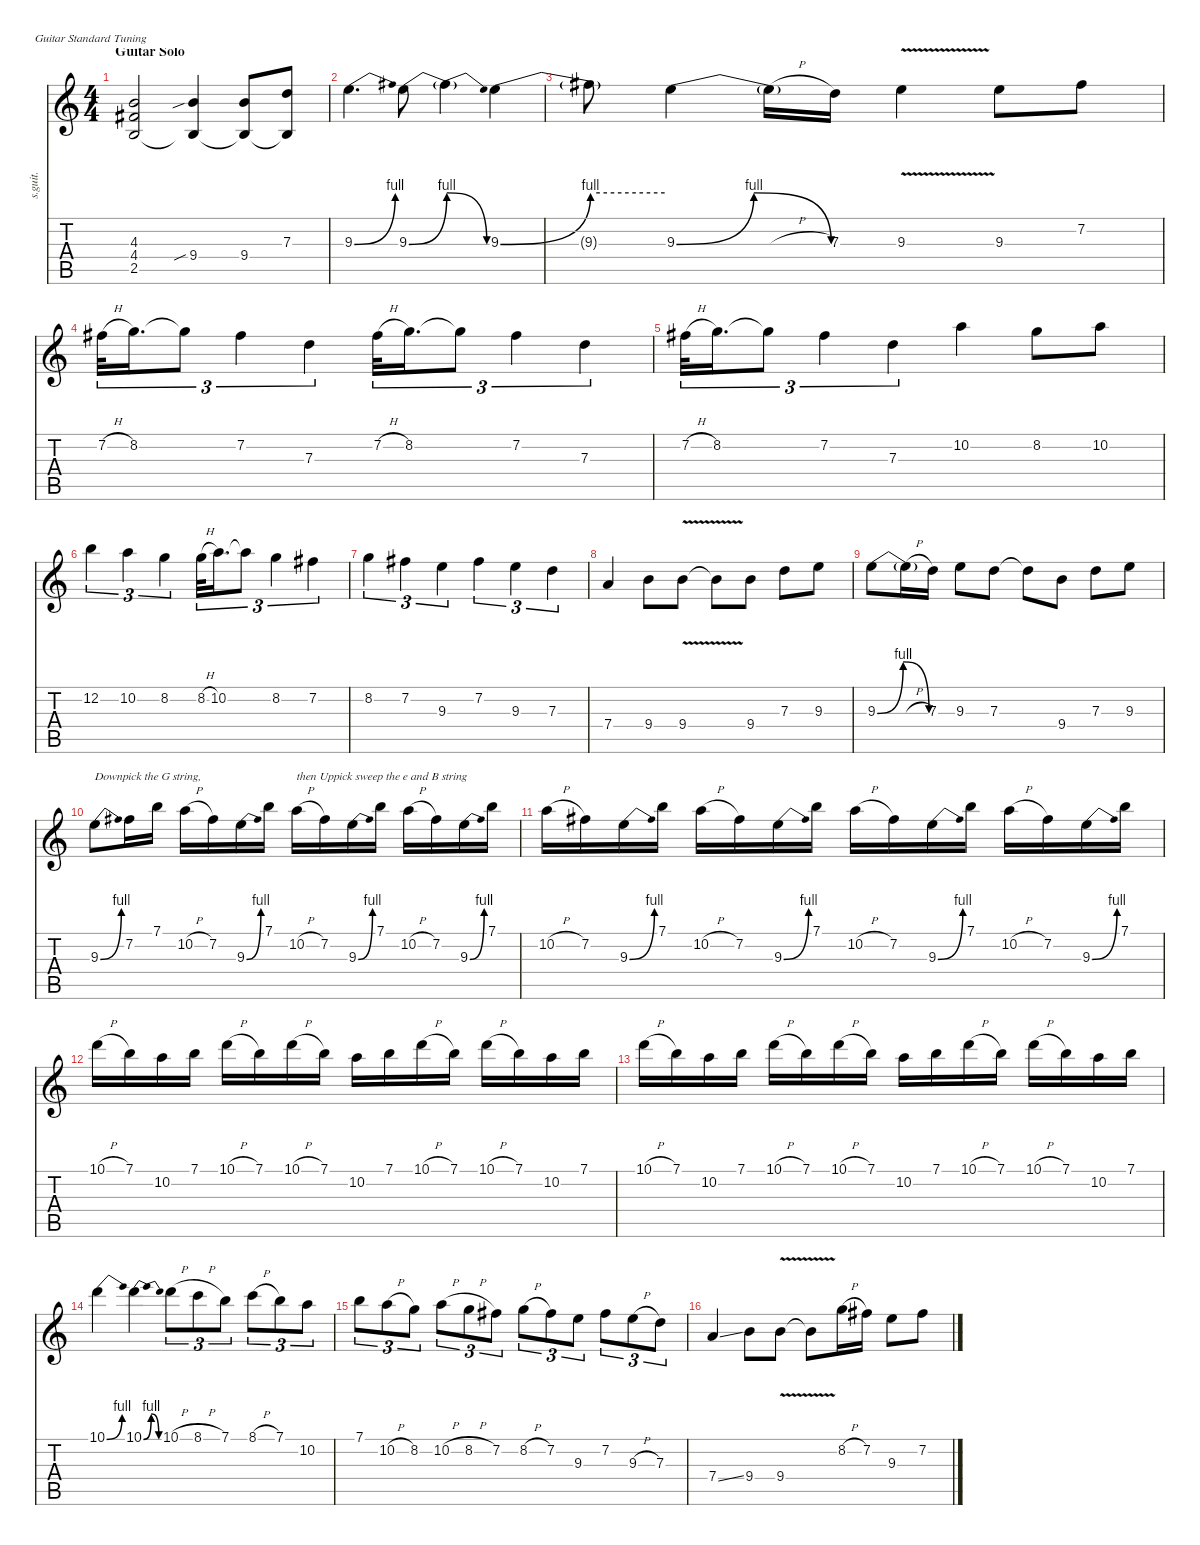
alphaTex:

\defaultSystemsLayout 4
\hideDynamics
\bracketExtendMode nobrackets
\track ("Kirk Hammett - Lead Guitar" "s.guit.") {instrument distortionguitar}
\staff {score tabs}
\tuning (E4 B3 G3 D3 A2 E2)
\ts (4 4)
\section ("" "Guitar Solo")
\tempo (142 hide)
\clef g2
\ks c
(4.3{t} 4.4{t acc #} 2.5{t}).2{lyrics (0 "") lyrics (1 "") lyrics (2 "") lyrics (3 "") lyrics (4 "") dy f} (9.4{sib} 2.5{t}).4{lyrics (0 "") lyrics (1 "") lyrics (2 "") lyrics (3 "") lyrics (4 "") dy fff} (9.4 2.5{t}).8{lyrics (0 "") lyrics (1 "") lyrics (2 "") lyrics (3 "") lyrics (4 "")} (7.3 2.5{t}).8{lyrics (0 "") lyrics (1 "") lyrics (2 "") lyrics (3 "") lyrics (4 "")} |
9.3{be (bend 0 0 15 4)}.4{d lyrics (0 "") lyrics (1 "") lyrics (2 "") lyrics (3 "") lyrics (4 "")} 9.3{be (bend 0 0 15 4)}.8{lyrics (0 "") lyrics (1 "") lyrics (2 "") lyrics (3 "") lyrics (4 "")} 9.3{be (release 0 4 30 0) t}.4{lyrics (0 "") lyrics (1 "") lyrics (2 "") lyrics (3 "") lyrics (4 "")} 9.3{be (bend 0 0 15 4)}.4{lyrics (0 "") lyrics (1 "") lyrics (2 "") lyrics (3 "") lyrics (4 "")} |
9.3{be (hold 0 4 60 4) t}.8{lyrics (0 "") lyrics (1 "") lyrics (2 "") lyrics (3 "") lyrics (4 "")} 9.3{be (bendrelease 0 0 30 4 30 4 60 0)}.4{lyrics (0 "") lyrics (1 "") lyrics (2 "") lyrics (3 "") lyrics (4 "")} 9.3{h t}.16{lyrics (0 "") lyrics (1 "") lyrics (2 "") lyrics (3 "") lyrics (4 "")} 7.3.16{lyrics (0 "") lyrics (1 "") lyrics (2 "") lyrics (3 "") lyrics (4 "")} 9.3{v}.4{lyrics (0 "") lyrics (1 "") lyrics (2 "") lyrics (3 "") lyrics (4 "")} 9.3.8{lyrics (0 "") lyrics (1 "") lyrics (2 "") lyrics (3 "") lyrics (4 "")} 7.2{acc #}.8{lyrics (0 "") lyrics (1 "") lyrics (2 "") lyrics (3 "") lyrics (4 "")} |
7.2{h acc #}.32{tu (3 2) lyrics (0 "") lyrics (1 "") lyrics (2 "") lyrics (3 "") lyrics (4 "")} 8.2.16{d tu (3 2) lyrics (0 "") lyrics (1 "") lyrics (2 "") lyrics (3 "") lyrics (4 "")} 8.2{t}.8{tu (3 2) lyrics (0 "") lyrics (1 "") lyrics (2 "") lyrics (3 "") lyrics (4 "")} 7.2{acc #}.4{tu (3 2) lyrics (0 "") lyrics (1 "") lyrics (2 "") lyrics (3 "") lyrics (4 "")} 7.3.4{tu (3 2) lyrics (0 "") lyrics (1 "") lyrics (2 "") lyrics (3 "") lyrics (4 "")} 7.2{h acc #}.32{tu (3 2) lyrics (0 "") lyrics (1 "") lyrics (2 "") lyrics (3 "") lyrics (4 "")} 8.2.16{d tu (3 2) lyrics (0 "") lyrics (1 "") lyrics (2 "") lyrics (3 "") lyrics (4 "")} 8.2{t}.8{tu (3 2) lyrics (0 "") lyrics (1 "") lyrics (2 "") lyrics (3 "") lyrics (4 "")} 7.2{acc #}.4{tu (3 2) lyrics (0 "") lyrics (1 "") lyrics (2 "") lyrics (3 "") lyrics (4 "")} 7.3.4{tu (3 2) lyrics (0 "") lyrics (1 "") lyrics (2 "") lyrics (3 "") lyrics (4 "")} |
7.2{h acc #}.32{tu (3 2) lyrics (0 "") lyrics (1 "") lyrics (2 "") lyrics (3 "") lyrics (4 "")} 8.2.16{d tu (3 2) lyrics (0 "") lyrics (1 "") lyrics (2 "") lyrics (3 "") lyrics (4 "")} 8.2{t}.8{tu (3 2) lyrics (0 "") lyrics (1 "") lyrics (2 "") lyrics (3 "") lyrics (4 "")} 7.2{acc #}.4{tu (3 2) lyrics (0 "") lyrics (1 "") lyrics (2 "") lyrics (3 "") lyrics (4 "")} 7.3.4{tu (3 2) lyrics (0 "") lyrics (1 "") lyrics (2 "") lyrics (3 "") lyrics (4 "")} 10.2.4{lyrics (0 "") lyrics (1 "") lyrics (2 "") lyrics (3 "") lyrics (4 "")} 8.2.8{lyrics (0 "") lyrics (1 "") lyrics (2 "") lyrics (3 "") lyrics (4 "")} 10.2.8{lyrics (0 "") lyrics (1 "") lyrics (2 "") lyrics (3 "") lyrics (4 "")} |
12.2.4{tu (3 2) lyrics (0 "") lyrics (1 "") lyrics (2 "") lyrics (3 "") lyrics (4 "")} 10.2.4{tu (3 2) lyrics (0 "") lyrics (1 "") lyrics (2 "") lyrics (3 "") lyrics (4 "")} 8.2.4{tu (3 2) lyrics (0 "") lyrics (1 "") lyrics (2 "") lyrics (3 "") lyrics (4 "")} 8.2{h}.32{tu (3 2) lyrics (0 "") lyrics (1 "") lyrics (2 "") lyrics (3 "") lyrics (4 "")} 10.2.16{d tu (3 2) lyrics (0 "") lyrics (1 "") lyrics (2 "") lyrics (3 "") lyrics (4 "")} 10.2{t}.8{tu (3 2) lyrics (0 "") lyrics (1 "") lyrics (2 "") lyrics (3 "") lyrics (4 "")} 8.2.4{tu (3 2) lyrics (0 "") lyrics (1 "") lyrics (2 "") lyrics (3 "") lyrics (4 "")} 7.2{acc #}.4{tu (3 2) lyrics (0 "") lyrics (1 "") lyrics (2 "") lyrics (3 "") lyrics (4 "")} |
8.2.4{tu (3 2) lyrics (0 "") lyrics (1 "") lyrics (2 "") lyrics (3 "") lyrics (4 "")} 7.2{acc #}.4{tu (3 2) lyrics (0 "") lyrics (1 "") lyrics (2 "") lyrics (3 "") lyrics (4 "")} 9.3.4{tu (3 2) lyrics (0 "") lyrics (1 "") lyrics (2 "") lyrics (3 "") lyrics (4 "")} 7.2{acc #}.4{tu (3 2) lyrics (0 "") lyrics (1 "") lyrics (2 "") lyrics (3 "") lyrics (4 "")} 9.3.4{tu (3 2) lyrics (0 "") lyrics (1 "") lyrics (2 "") lyrics (3 "") lyrics (4 "")} 7.3.4{tu (3 2) lyrics (0 "") lyrics (1 "") lyrics (2 "") lyrics (3 "") lyrics (4 "")} |
7.4.4{lyrics (0 "") lyrics (1 "") lyrics (2 "") lyrics (3 "") lyrics (4 "")} 9.4.8{lyrics (0 "") lyrics (1 "") lyrics (2 "") lyrics (3 "") lyrics (4 "")} 9.4{v}.8{lyrics (0 "") lyrics (1 "") lyrics (2 "") lyrics (3 "") lyrics (4 "")} 9.4{v t}.8{lyrics (0 "") lyrics (1 "") lyrics (2 "") lyrics (3 "") lyrics (4 "")} 9.4.8{lyrics (0 "") lyrics (1 "") lyrics (2 "") lyrics (3 "") lyrics (4 "")} 7.3.8{lyrics (0 "") lyrics (1 "") lyrics (2 "") lyrics (3 "") lyrics (4 "")} 9.3.8{lyrics (0 "") lyrics (1 "") lyrics (2 "") lyrics (3 "") lyrics (4 "")} |
9.3{be (bendrelease 0 0 30 4 30 4 60 0)}.8{lyrics (0 "") lyrics (1 "") lyrics (2 "") lyrics (3 "") lyrics (4 "")} 9.3{h t}.16{lyrics (0 "") lyrics (1 "") lyrics (2 "") lyrics (3 "") lyrics (4 "")} 7.3.16{lyrics (0 "") lyrics (1 "") lyrics (2 "") lyrics (3 "") lyrics (4 "")} 9.3.8{lyrics (0 "") lyrics (1 "") lyrics (2 "") lyrics (3 "") lyrics (4 "")} 7.3.8{lyrics (0 "") lyrics (1 "") lyrics (2 "") lyrics (3 "") lyrics (4 "")} 7.3{t}.8{lyrics (0 "") lyrics (1 "") lyrics (2 "") lyrics (3 "") lyrics (4 "")} 9.4.8{lyrics (0 "") lyrics (1 "") lyrics (2 "") lyrics (3 "") lyrics (4 "")} 7.3.8{lyrics (0 "") lyrics (1 "") lyrics (2 "") lyrics (3 "") lyrics (4 "")} 9.3.8{lyrics (0 "") lyrics (1 "") lyrics (2 "") lyrics (3 "") lyrics (4 "")} |
9.3{be (bend 0 0 15 4)}.8{txt "Downpick the G string," lyrics (0 "") lyrics (1 "") lyrics (2 "") lyrics (3 "") lyrics (4 "")} 7.2{acc #}.16{lyrics (0 "") lyrics (1 "") lyrics (2 "") lyrics (3 "") lyrics (4 "")} 7.1.16{lyrics (0 "") lyrics (1 "") lyrics (2 "") lyrics (3 "") lyrics (4 "")} 10.2{h}.16{lyrics (0 "") lyrics (1 "") lyrics (2 "") lyrics (3 "") lyrics (4 "")} 7.2{acc #}.16{lyrics (0 "") lyrics (1 "") lyrics (2 "") lyrics (3 "") lyrics (4 "")} 9.3{be (bend 0 0 15 4)}.16{lyrics (0 "") lyrics (1 "") lyrics (2 "") lyrics (3 "") lyrics (4 "")} 7.1.16{lyrics (0 "") lyrics (1 "") lyrics (2 "") lyrics (3 "") lyrics (4 "")} 10.2{h}.16{txt "then Uppick sweep the e and B string" lyrics (0 "") lyrics (1 "") lyrics (2 "") lyrics (3 "") lyrics (4 "")} 7.2{acc #}.16{lyrics (0 "") lyrics (1 "") lyrics (2 "") lyrics (3 "") lyrics (4 "")} 9.3{be (bend 0 0 15 4)}.16{lyrics (0 "") lyrics (1 "") lyrics (2 "") lyrics (3 "") lyrics (4 "")} 7.1.16{lyrics (0 "") lyrics (1 "") lyrics (2 "") lyrics (3 "") lyrics (4 "")} 10.2{h}.16{lyrics (0 "") lyrics (1 "") lyrics (2 "") lyrics (3 "") lyrics (4 "")} 7.2{acc #}.16{lyrics (0 "") lyrics (1 "") lyrics (2 "") lyrics (3 "") lyrics (4 "")} 9.3{be (bend 0 0 15 4)}.16{lyrics (0 "") lyrics (1 "") lyrics (2 "") lyrics (3 "") lyrics (4 "")} 7.1.16{lyrics (0 "") lyrics (1 "") lyrics (2 "") lyrics (3 "") lyrics (4 "")} |
10.2{h}.16{lyrics (0 "") lyrics (1 "") lyrics (2 "") lyrics (3 "") lyrics (4 "")} 7.2{acc #}.16{lyrics (0 "") lyrics (1 "") lyrics (2 "") lyrics (3 "") lyrics (4 "")} 9.3{be (bend 0 0 15 4)}.16{lyrics (0 "") lyrics (1 "") lyrics (2 "") lyrics (3 "") lyrics (4 "")} 7.1.16{lyrics (0 "") lyrics (1 "") lyrics (2 "") lyrics (3 "") lyrics (4 "")} 10.2{h}.16{lyrics (0 "") lyrics (1 "") lyrics (2 "") lyrics (3 "") lyrics (4 "")} 7.2{acc #}.16{lyrics (0 "") lyrics (1 "") lyrics (2 "") lyrics (3 "") lyrics (4 "")} 9.3{be (bend 0 0 15 4)}.16{lyrics (0 "") lyrics (1 "") lyrics (2 "") lyrics (3 "") lyrics (4 "")} 7.1.16{lyrics (0 "") lyrics (1 "") lyrics (2 "") lyrics (3 "") lyrics (4 "")} 10.2{h}.16{lyrics (0 "") lyrics (1 "") lyrics (2 "") lyrics (3 "") lyrics (4 "")} 7.2{acc #}.16{lyrics (0 "") lyrics (1 "") lyrics (2 "") lyrics (3 "") lyrics (4 "")} 9.3{be (bend 0 0 15 4)}.16{lyrics (0 "") lyrics (1 "") lyrics (2 "") lyrics (3 "") lyrics (4 "")} 7.1.16{lyrics (0 "") lyrics (1 "") lyrics (2 "") lyrics (3 "") lyrics (4 "")} 10.2{h}.16{lyrics (0 "") lyrics (1 "") lyrics (2 "") lyrics (3 "") lyrics (4 "")} 7.2{acc #}.16{lyrics (0 "") lyrics (1 "") lyrics (2 "") lyrics (3 "") lyrics (4 "")} 9.3{be (bend 0 0 15 4)}.16{lyrics (0 "") lyrics (1 "") lyrics (2 "") lyrics (3 "") lyrics (4 "")} 7.1.16{lyrics (0 "") lyrics (1 "") lyrics (2 "") lyrics (3 "") lyrics (4 "")} |
10.1{h}.16{lyrics (0 "") lyrics (1 "") lyrics (2 "") lyrics (3 "") lyrics (4 "")} 7.1.16{lyrics (0 "") lyrics (1 "") lyrics (2 "") lyrics (3 "") lyrics (4 "")} 10.2.16{lyrics (0 "") lyrics (1 "") lyrics (2 "") lyrics (3 "") lyrics (4 "")} 7.1.16{lyrics (0 "") lyrics (1 "") lyrics (2 "") lyrics (3 "") lyrics (4 "")} 10.1{h}.16{lyrics (0 "") lyrics (1 "") lyrics (2 "") lyrics (3 "") lyrics (4 "")} 7.1.16{lyrics (0 "") lyrics (1 "") lyrics (2 "") lyrics (3 "") lyrics (4 "")} 10.1{h}.16{lyrics (0 "") lyrics (1 "") lyrics (2 "") lyrics (3 "") lyrics (4 "")} 7.1.16{lyrics (0 "") lyrics (1 "") lyrics (2 "") lyrics (3 "") lyrics (4 "")} 10.2.16{lyrics (0 "") lyrics (1 "") lyrics (2 "") lyrics (3 "") lyrics (4 "")} 7.1.16{lyrics (0 "") lyrics (1 "") lyrics (2 "") lyrics (3 "") lyrics (4 "")} 10.1{h}.16{lyrics (0 "") lyrics (1 "") lyrics (2 "") lyrics (3 "") lyrics (4 "")} 7.1.16{lyrics (0 "") lyrics (1 "") lyrics (2 "") lyrics (3 "") lyrics (4 "")} 10.1{h}.16{lyrics (0 "") lyrics (1 "") lyrics (2 "") lyrics (3 "") lyrics (4 "")} 7.1.16{lyrics (0 "") lyrics (1 "") lyrics (2 "") lyrics (3 "") lyrics (4 "")} 10.2.16{lyrics (0 "") lyrics (1 "") lyrics (2 "") lyrics (3 "") lyrics (4 "")} 7.1.16{lyrics (0 "") lyrics (1 "") lyrics (2 "") lyrics (3 "") lyrics (4 "")} |
10.1{h}.16{lyrics (0 "") lyrics (1 "") lyrics (2 "") lyrics (3 "") lyrics (4 "")} 7.1.16{lyrics (0 "") lyrics (1 "") lyrics (2 "") lyrics (3 "") lyrics (4 "")} 10.2.16{lyrics (0 "") lyrics (1 "") lyrics (2 "") lyrics (3 "") lyrics (4 "")} 7.1.16{lyrics (0 "") lyrics (1 "") lyrics (2 "") lyrics (3 "") lyrics (4 "")} 10.1{h}.16{lyrics (0 "") lyrics (1 "") lyrics (2 "") lyrics (3 "") lyrics (4 "")} 7.1.16{lyrics (0 "") lyrics (1 "") lyrics (2 "") lyrics (3 "") lyrics (4 "")} 10.1{h}.16{lyrics (0 "") lyrics (1 "") lyrics (2 "") lyrics (3 "") lyrics (4 "")} 7.1.16{lyrics (0 "") lyrics (1 "") lyrics (2 "") lyrics (3 "") lyrics (4 "")} 10.2.16{lyrics (0 "") lyrics (1 "") lyrics (2 "") lyrics (3 "") lyrics (4 "")} 7.1.16{lyrics (0 "") lyrics (1 "") lyrics (2 "") lyrics (3 "") lyrics (4 "")} 10.1{h}.16{lyrics (0 "") lyrics (1 "") lyrics (2 "") lyrics (3 "") lyrics (4 "")} 7.1.16{lyrics (0 "") lyrics (1 "") lyrics (2 "") lyrics (3 "") lyrics (4 "")} 10.1{h}.16{lyrics (0 "") lyrics (1 "") lyrics (2 "") lyrics (3 "") lyrics (4 "")} 7.1.16{lyrics (0 "") lyrics (1 "") lyrics (2 "") lyrics (3 "") lyrics (4 "")} 10.2.16{lyrics (0 "") lyrics (1 "") lyrics (2 "") lyrics (3 "") lyrics (4 "")} 7.1.16{lyrics (0 "") lyrics (1 "") lyrics (2 "") lyrics (3 "") lyrics (4 "")} |
10.1{be (bend 0 0 15 4)}.4{lyrics (0 "") lyrics (1 "") lyrics (2 "") lyrics (3 "") lyrics (4 "")} 10.1{be (bendrelease 0 0 30 4 30 4 60 0)}.4{lyrics (0 "") lyrics (1 "") lyrics (2 "") lyrics (3 "") lyrics (4 "")} 10.1{h}.8{tu (3 2) lyrics (0 "") lyrics (1 "") lyrics (2 "") lyrics (3 "") lyrics (4 "")} 8.1{h}.8{tu (3 2) lyrics (0 "") lyrics (1 "") lyrics (2 "") lyrics (3 "") lyrics (4 "")} 7.1.8{tu (3 2) lyrics (0 "") lyrics (1 "") lyrics (2 "") lyrics (3 "") lyrics (4 "")} 8.1{h}.8{tu (3 2) lyrics (0 "") lyrics (1 "") lyrics (2 "") lyrics (3 "") lyrics (4 "")} 7.1.8{tu (3 2) lyrics (0 "") lyrics (1 "") lyrics (2 "") lyrics (3 "") lyrics (4 "")} 10.2.8{tu (3 2) lyrics (0 "") lyrics (1 "") lyrics (2 "") lyrics (3 "") lyrics (4 "")} |
7.1.8{tu (3 2) lyrics (0 "") lyrics (1 "") lyrics (2 "") lyrics (3 "") lyrics (4 "")} 10.2{h}.8{tu (3 2) lyrics (0 "") lyrics (1 "") lyrics (2 "") lyrics (3 "") lyrics (4 "")} 8.2.8{tu (3 2) lyrics (0 "") lyrics (1 "") lyrics (2 "") lyrics (3 "") lyrics (4 "")} 10.2{h}.8{tu (3 2) lyrics (0 "") lyrics (1 "") lyrics (2 "") lyrics (3 "") lyrics (4 "")} 8.2{h}.8{tu (3 2) lyrics (0 "") lyrics (1 "") lyrics (2 "") lyrics (3 "") lyrics (4 "")} 7.2{acc #}.8{tu (3 2) lyrics (0 "") lyrics (1 "") lyrics (2 "") lyrics (3 "") lyrics (4 "")} 8.2{h}.8{tu (3 2) lyrics (0 "") lyrics (1 "") lyrics (2 "") lyrics (3 "") lyrics (4 "")} 7.2{acc #}.8{tu (3 2) lyrics (0 "") lyrics (1 "") lyrics (2 "") lyrics (3 "") lyrics (4 "")} 9.3.8{tu (3 2) lyrics (0 "") lyrics (1 "") lyrics (2 "") lyrics (3 "") lyrics (4 "")} 7.2{acc #}.8{tu (3 2) lyrics (0 "") lyrics (1 "") lyrics (2 "") lyrics (3 "") lyrics (4 "")} 9.3{h}.8{tu (3 2) lyrics (0 "") lyrics (1 "") lyrics (2 "") lyrics (3 "") lyrics (4 "")} 7.3.8{tu (3 2) lyrics (0 "") lyrics (1 "") lyrics (2 "") lyrics (3 "") lyrics (4 "")} |
7.4{ss}.4{lyrics (0 "") lyrics (1 "") lyrics (2 "") lyrics (3 "") lyrics (4 "")} 9.4.8{lyrics (0 "") lyrics (1 "") lyrics (2 "") lyrics (3 "") lyrics (4 "")} 9.4{v}.8{lyrics (0 "") lyrics (1 "") lyrics (2 "") lyrics (3 "") lyrics (4 "")} 9.4{v t}.8{lyrics (0 "") lyrics (1 "") lyrics (2 "") lyrics (3 "") lyrics (4 "")} 8.2{h}.16{lyrics (0 "") lyrics (1 "") lyrics (2 "") lyrics (3 "") lyrics (4 "")} 7.2{acc #}.16{lyrics (0 "") lyrics (1 "") lyrics (2 "") lyrics (3 "") lyrics (4 "")} 9.3.8{lyrics (0 "") lyrics (1 "") lyrics (2 "") lyrics (3 "") lyrics (4 "")} 7.2{acc #}.8{lyrics (0 "") lyrics (1 "") lyrics (2 "") lyrics (3 "") lyrics (4 "")}
